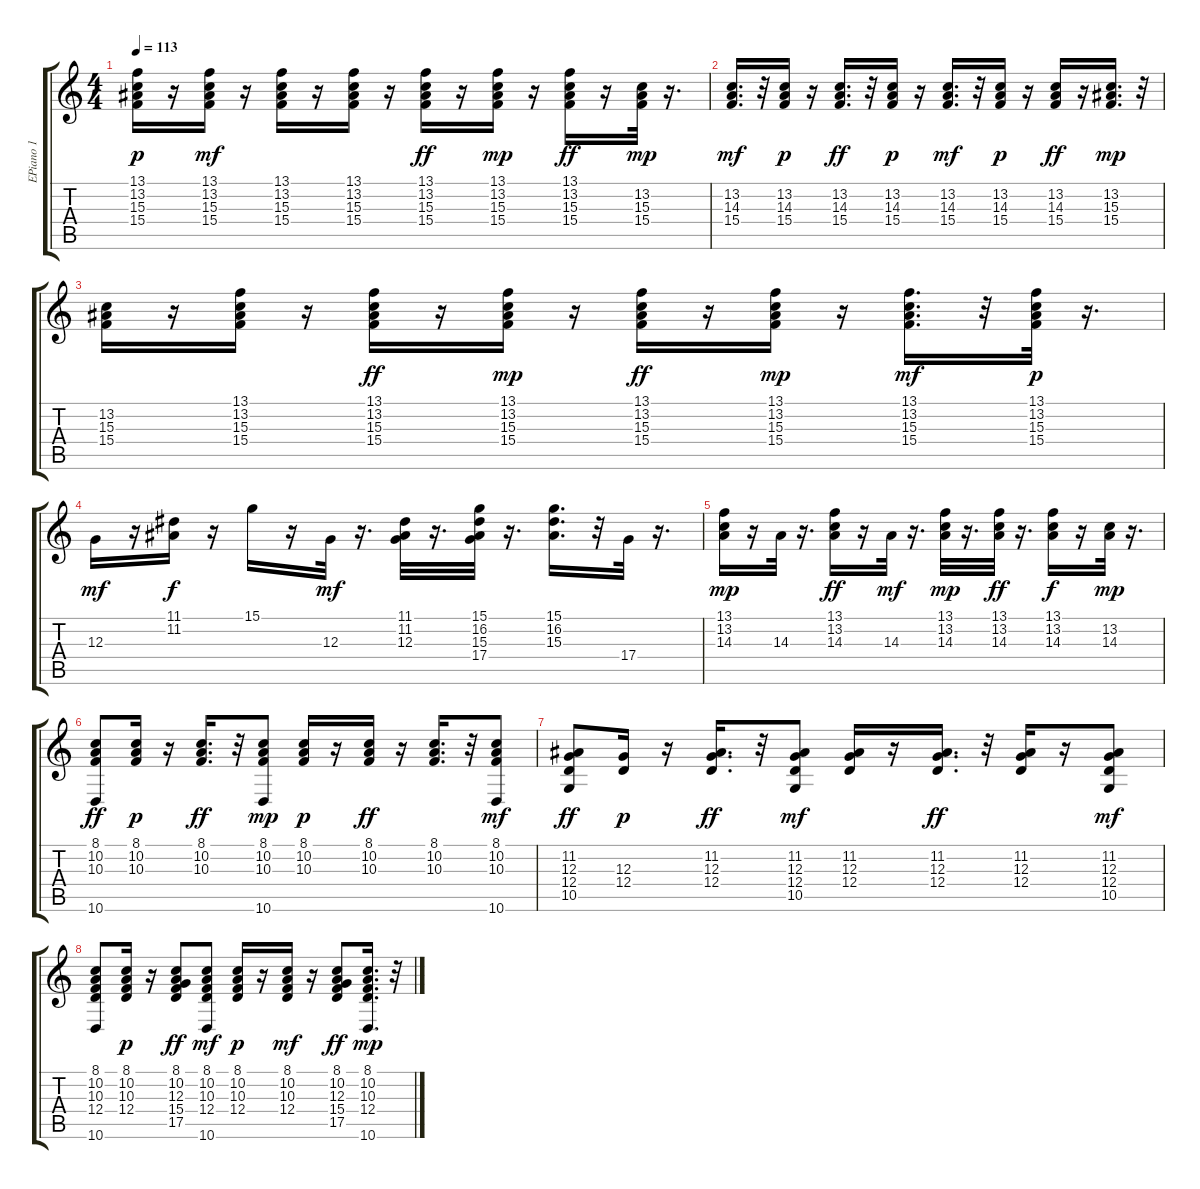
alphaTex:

\track ("EPiano 1" "EPiano 1") {instrument stringensemble1}
\staff {score tabs}
\tuning (E4 B3 G3 D3 A2 E2) {hide}
\ts (4 4)
\tempo 113
\clef g2
\ks c
(13.1 13.2 15.3 15.4).16{dy p} r.16 (13.1 13.2 15.3 15.4).16{dy mf} r.16 (13.1 13.2 15.3 15.4).16 r.16 (13.1 13.2 15.3 15.4).16 r.16 (13.1 13.2 15.3 15.4).16{dy ff} r.16 (13.1 13.2 15.3 15.4).16{dy mp} r.16 (13.1 13.2 15.3 15.4).16{dy ff} r.16 (13.2 15.3 15.4).32{dy mp} r.16{d} |
(13.2 14.3 15.4).16{d dy mf} r.32 (13.2 14.3 15.4).16{dy p} r.16 (13.2 14.3 15.4).16{d dy ff} r.32 (13.2 14.3 15.4).16{dy p} r.16 (13.2 14.3 15.4).16{d dy mf} r.32 (13.2 14.3 15.4).16{dy p} r.16 (13.2 14.3 15.4).16{dy ff} r.16 (13.2 15.3 15.4).16{d dy mp} r.32 |
(13.2 15.3 15.4).16 r.16 (13.1 13.2 15.3 15.4).16 r.16 (13.1 13.2 15.3 15.4).16{dy ff} r.16 (13.1 13.2 15.3 15.4).16{dy mp} r.16 (13.1 13.2 15.3 15.4).16{dy ff} r.16 (13.1 13.2 15.3 15.4).16{dy mp} r.16 (13.1 13.2 15.3 15.4).16{d dy mf} r.32 (13.1 13.2 15.3 15.4).32{dy p} r.16{d} |
12.3.16{dy mf} r.16 (11.1 11.2).16{dy f} r.16 15.1.16 r.16 12.3.32{dy mf} r.16{d} (11.1 11.2 12.3).32 r.16{d} (15.1 16.2 15.3 17.4).32 r.16{d} (15.1 16.2 15.3).16{d} r.32 17.4.32 r.16{d} |
(13.1 13.2 14.3).16{dy mp} r.16 14.3.32 r.16{d} (13.1 13.2 14.3).16{dy ff} r.16 14.3.32{dy mf} r.16{d} (13.1 13.2 14.3).32{dy mp} r.16{d} (13.1 13.2 14.3).32{dy ff} r.16{d} (13.1 13.2 14.3).16{dy f} r.16 (13.2 14.3).32{dy mp} r.16{d} |
(8.1 10.2 10.3 10.6).8{dy ff} (8.1 10.2 10.3).16{dy p} r.16 (8.1 10.2 10.3).16{d dy ff} r.32 (8.1 10.2 10.3 10.6).8{dy mp} (8.1 10.2 10.3).16{dy p} r.16 (8.1 10.2 10.3).16{dy ff} r.16 (8.1 10.2 10.3).16{d} r.32 (8.1 10.2 10.3 10.6).8{dy mf} |
(11.2 12.3 12.4 10.5).8{dy ff} (12.3 12.4).16{dy p} r.16 (11.2 12.3 12.4).16{d dy ff} r.32 (11.2 12.3 12.4 10.5).8{dy mf} (11.2 12.3 12.4).16 r.16 (11.2 12.3 12.4).16{d dy ff} r.32 (11.2 12.3 12.4).16 r.16 (11.2 12.3 12.4 10.5).8{dy mf} |
(8.1 10.2 10.3 12.4 10.6).8 (8.1 10.2 10.3 12.4).16{dy p} r.16 (8.1 10.2 12.3 15.4 17.5).8{dy ff} (8.1 10.2 10.3 12.4 10.6).8{dy mf} (8.1 10.2 10.3 12.4).16{dy p} r.16 (8.1 10.2 10.3 12.4).16{dy mf} r.16 (8.1 10.2 12.3 15.4 17.5).8{dy ff} (8.1 10.2 10.3 12.4 10.6).16{d dy mp} r.32
